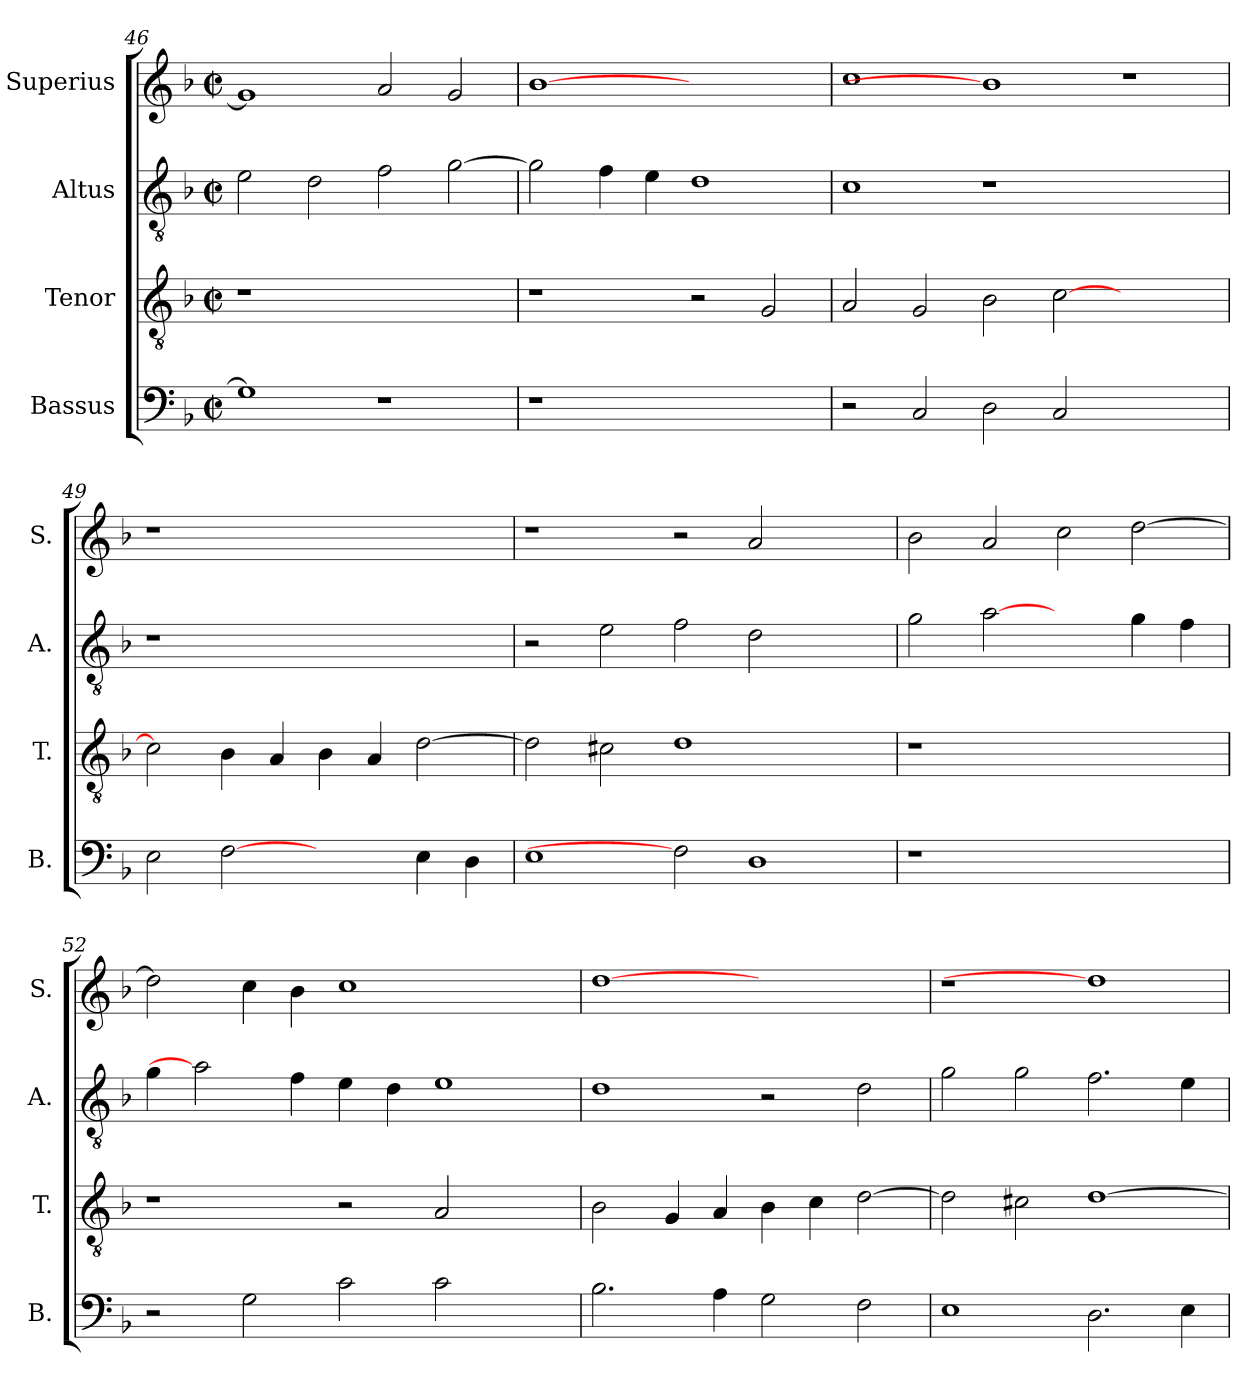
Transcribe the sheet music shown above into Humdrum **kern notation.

**kern	**kern	**kern	**kern
*part4	*part3	*part2	*part1
*staff4	*staff3	*staff2	*staff1
*I"Bassus	*I"Tenor	*I"Altus	*I"Superius
*I'B.	*I'T.	*I'A.	*I'S.
*clefF4	*clefGv2	*clefGv2	*clefG2
*	*ITrd7c12	*ITrd7c12	*
*k[b-]	*k[b-]	*k[b-]	*k[b-]
*F:	*F:	*F:	*F:
*M2/2	*M2/2	*M2/2	*M2/2
*met(c|)	*met(c|)	*met(c|)	*met(c|)
=46	=46	=46	=46
!	!LO:N:vis=1	!	!
1Gi]	1r	2Ei\	1gi]
.	.	2Di\	.
1r	1ryy	2Fi\	2ai/
.	.	[>2Gi\	2gi/
=47	=47	=47	=47
!LO:N:vis=1	!	!	!
1r	1r	2Gi\]	[1b-i
.	.	4Fi\	.
.	.	4Ei\	.
1ryy	2r	1Di	1ryy
.	2GGi/	.	.
=48	=48	=48	=48
2r	2AAi/	1Ci	1cci
2Ci/	2GGi/	.	.
2Di\	2BB-i\	1r	1b-i]
2Ci/	[>2Ci\	.	.
1ryy	1ryy	1ryy	1r
!!LO:LB:g=z
=49	=49	=49	=49
!	!	!LO:N:vis=1	!LO:N:vis=1
2Ei\	2Ci\]	1r	1r
[2Fi	4BB-i\	.	.
.	4AAi/	.	.
2ryy	4BB-i\	1ryy	1ryy
.	4AAi/	.	.
4Ei\	[>2Di\	.	.
4Di\	.	.	.
=50	=50	=50	=50
1Ei	2Di\]	2r	1r
.	2C#Xi\	2Ei\	.
2Fi]	1Di	2Fi\	2r
1Di	.	2Di\	2ai/
.	2ryy	2ryy	2ryy
=51	=51	=51	=51
!LO:N:vis=1	!LO:N:vis=1	!	!
1r	1r	2Gi\	2b-i\
.	.	[2Ai	2ai/
1ryy	1ryy	2ryy	2cci\
.	.	4Gi\	[>2ddi\
.	.	4Fi\	.
=52	=52	=52	=52
2r	1r	4Gi\	2ddi\]
.	.	2Ai]	.
2Gi\	.	.	4cci\
.	.	4Fi\	4b-i\
2ci\	2r	4Ei\	1cci
.	.	4Di\	.
2ci\	2AAi/	1Ei	.
2ryy	2ryy	.	2ryy
=53	=53	=53	=53
2.B-i\	2BB-i\	1Di	[1ddi
.	4GGi/	.	.
4Ai\	4AAi/	.	.
2Gi\	4BB-i\	2r	1ryy
.	4Ci\	.	.
2Fi\	[>2Di\	2Di\	.
=54	=54	=54	=54
!	!	!	!LO:N:vis=1
1Ei	2Di\]	2Gi\	1r
.	2C#Xi\	2Gi\	.
2.Di\	[>1Di	2.Fi\	1ddi]
4Ei\	.	4Ei\	.
=	=	=	=
*-	*-	*-	*-
